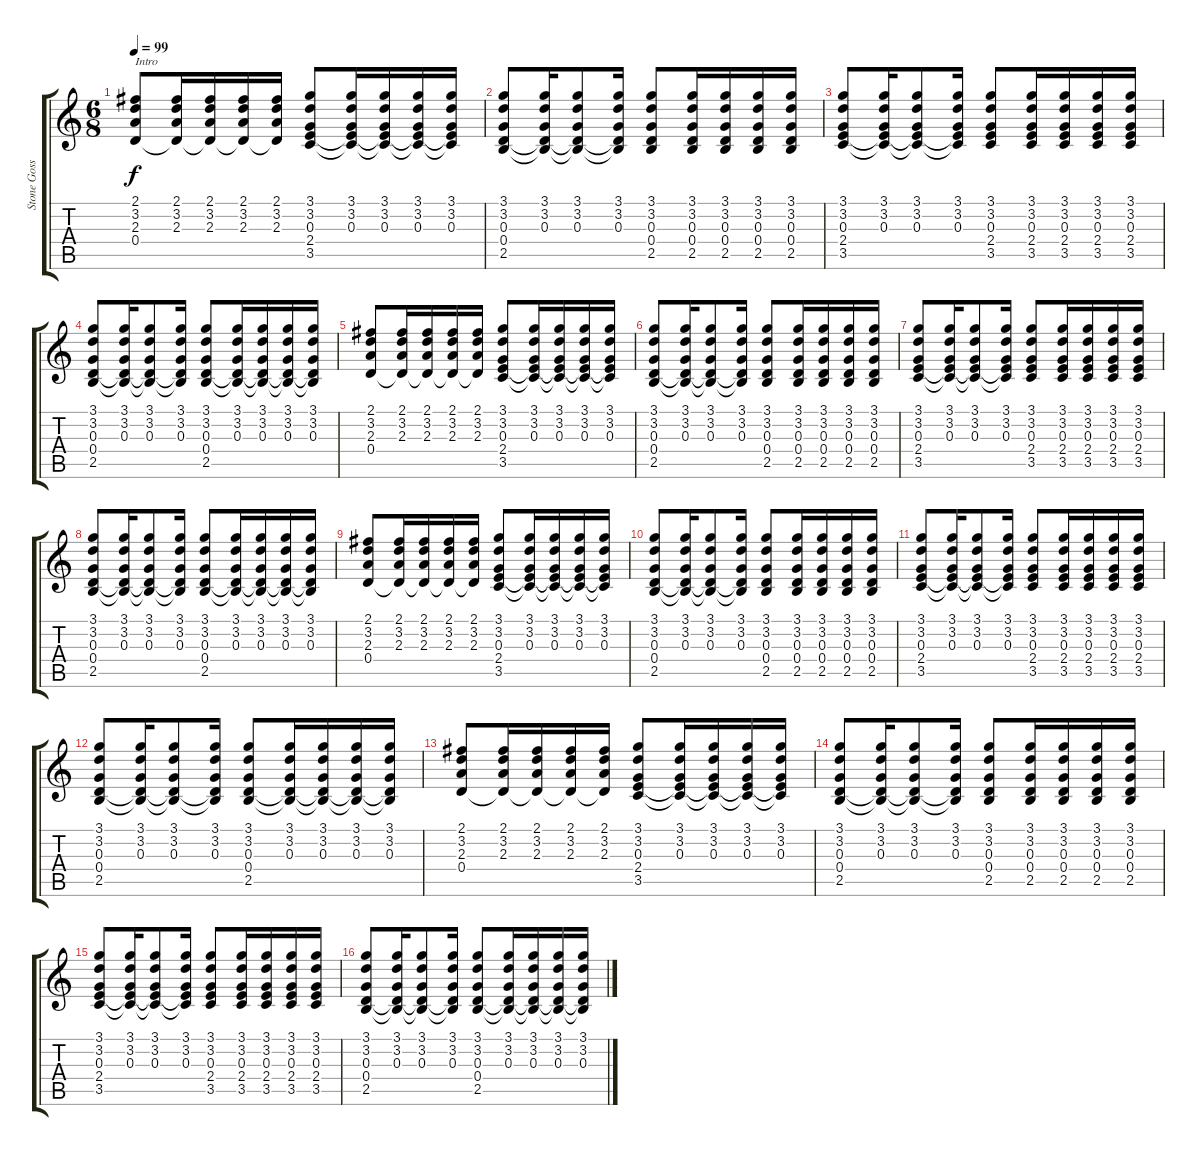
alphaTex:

\track ("Stone Gossard" "Stone Goss") {instrument acousticguitarsteel}
\staff {score tabs}
\tuning (E4 B3 G3 D3 A2 E2) {hide}
\ts (6 8)
\tempo 99
\clef g2
\ks c
(2.1 3.2 2.3 0.4).8{txt "Intro" dy f instrument acousticguitarsteel} (2.1 3.2 2.3 0.4{t}).16 (2.1 3.2 2.3 0.4{t}).16 (2.1 3.2 2.3 0.4{t}).16 (2.1 3.2 2.3 0.4{t}).16 (3.1 3.2 0.3 2.4 3.5).8 (3.1 3.2 0.3 2.4{t} 3.5{t}).16 (3.1 3.2 0.3 2.4{t} 3.5{t}).16 (3.1 3.2 0.3 2.4{t} 3.5{t}).16 (3.1 3.2 0.3 2.4{t} 3.5{t}).16 |
(3.1 3.2 0.3 0.4 2.5).8 (3.1 3.2 0.3 0.4{t} 2.5{t}).16 (3.1 3.2 0.3 0.4{t} 2.5{t}).8 (3.1 3.2 0.3 0.4{t} 2.5{t}).16 (3.1 3.2 0.3 0.4 2.5).8 (3.1 3.2 0.3 0.4 2.5).16 (3.1 3.2 0.3 0.4 2.5).16 (3.1 3.2 0.3 0.4 2.5).16 (3.1 3.2 0.3 0.4 2.5).16 |
(3.1 3.2 0.3 2.4 3.5).8 (3.1 3.2 0.3 2.4{t} 3.5{t}).16 (3.1 3.2 0.3 2.4{t} 3.5{t}).8 (3.1 3.2 0.3 2.4{t} 3.5{t}).16 (3.1 3.2 0.3 2.4 3.5).8 (3.1 3.2 0.3 2.4 3.5).16 (3.1 3.2 0.3 2.4 3.5).16 (3.1 3.2 0.3 2.4 3.5).16 (3.1 3.2 0.3 2.4 3.5).16 |
(3.1 3.2 0.3 0.4 2.5).8 (3.1 3.2 0.3 0.4{t} 2.5{t}).16 (3.1 3.2 0.3 0.4{t} 2.5{t}).8 (3.1 3.2 0.3 0.4{t} 2.5{t}).16 (3.1 3.2 0.3 0.4 2.5).8 (3.1 3.2 0.3 0.4{t} 2.5{t}).16 (3.1 3.2 0.3 0.4{t} 2.5{t}).16 (3.1 3.2 0.3 0.4{t} 2.5{t}).16 (3.1 3.2 0.3 0.4{t} 2.5{t}).16 |
(2.1 3.2 2.3 0.4).8 (2.1 3.2 2.3 0.4{t}).16 (2.1 3.2 2.3 0.4{t}).16 (2.1 3.2 2.3 0.4{t}).16 (2.1 3.2 2.3 0.4{t}).16 (3.1 3.2 0.3 2.4 3.5).8 (3.1 3.2 0.3 2.4{t} 3.5{t}).16 (3.1 3.2 0.3 2.4{t} 3.5{t}).16 (3.1 3.2 0.3 2.4{t} 3.5{t}).16 (3.1 3.2 0.3 2.4{t} 3.5{t}).16 |
(3.1 3.2 0.3 0.4 2.5).8 (3.1 3.2 0.3 0.4{t} 2.5{t}).16 (3.1 3.2 0.3 0.4{t} 2.5{t}).8 (3.1 3.2 0.3 0.4{t} 2.5{t}).16 (3.1 3.2 0.3 0.4 2.5).8 (3.1 3.2 0.3 0.4 2.5).16 (3.1 3.2 0.3 0.4 2.5).16 (3.1 3.2 0.3 0.4 2.5).16 (3.1 3.2 0.3 0.4 2.5).16 |
(3.1 3.2 0.3 2.4 3.5).8 (3.1 3.2 0.3 2.4{t} 3.5{t}).16 (3.1 3.2 0.3 2.4{t} 3.5{t}).8 (3.1 3.2 0.3 2.4{t} 3.5{t}).16 (3.1 3.2 0.3 2.4 3.5).8 (3.1 3.2 0.3 2.4 3.5).16 (3.1 3.2 0.3 2.4 3.5).16 (3.1 3.2 0.3 2.4 3.5).16 (3.1 3.2 0.3 2.4 3.5).16 |
(3.1 3.2 0.3 0.4 2.5).8 (3.1 3.2 0.3 0.4{t} 2.5{t}).16 (3.1 3.2 0.3 0.4{t} 2.5{t}).8 (3.1 3.2 0.3 0.4{t} 2.5{t}).16 (3.1 3.2 0.3 0.4 2.5).8 (3.1 3.2 0.3 0.4{t} 2.5{t}).16 (3.1 3.2 0.3 0.4{t} 2.5{t}).16 (3.1 3.2 0.3 0.4{t} 2.5{t}).16 (3.1 3.2 0.3 0.4{t} 2.5{t}).16 |
(2.1 3.2 2.3 0.4).8 (2.1 3.2 2.3 0.4{t}).16 (2.1 3.2 2.3 0.4{t}).16 (2.1 3.2 2.3 0.4{t}).16 (2.1 3.2 2.3 0.4{t}).16 (3.1 3.2 0.3 2.4 3.5).8 (3.1 3.2 0.3 2.4{t} 3.5{t}).16 (3.1 3.2 0.3 2.4{t} 3.5{t}).16 (3.1 3.2 0.3 2.4{t} 3.5{t}).16 (3.1 3.2 0.3 2.4{t} 3.5{t}).16 |
(3.1 3.2 0.3 0.4 2.5).8 (3.1 3.2 0.3 0.4{t} 2.5{t}).16 (3.1 3.2 0.3 0.4{t} 2.5{t}).8 (3.1 3.2 0.3 0.4{t} 2.5{t}).16 (3.1 3.2 0.3 0.4 2.5).8 (3.1 3.2 0.3 0.4 2.5).16 (3.1 3.2 0.3 0.4 2.5).16 (3.1 3.2 0.3 0.4 2.5).16 (3.1 3.2 0.3 0.4 2.5).16 |
(3.1 3.2 0.3 2.4 3.5).8 (3.1 3.2 0.3 2.4{t} 3.5{t}).16 (3.1 3.2 0.3 2.4{t} 3.5{t}).8 (3.1 3.2 0.3 2.4{t} 3.5{t}).16 (3.1 3.2 0.3 2.4 3.5).8 (3.1 3.2 0.3 2.4 3.5).16 (3.1 3.2 0.3 2.4 3.5).16 (3.1 3.2 0.3 2.4 3.5).16 (3.1 3.2 0.3 2.4 3.5).16 |
(3.1 3.2 0.3 0.4 2.5).8 (3.1 3.2 0.3 0.4{t} 2.5{t}).16 (3.1 3.2 0.3 0.4{t} 2.5{t}).8 (3.1 3.2 0.3 0.4{t} 2.5{t}).16 (3.1 3.2 0.3 0.4 2.5).8 (3.1 3.2 0.3 0.4{t} 2.5{t}).16 (3.1 3.2 0.3 0.4{t} 2.5{t}).16 (3.1 3.2 0.3 0.4{t} 2.5{t}).16 (3.1 3.2 0.3 0.4{t} 2.5{t}).16 |
(2.1 3.2 2.3 0.4).8 (2.1 3.2 2.3 0.4{t}).16 (2.1 3.2 2.3 0.4{t}).16 (2.1 3.2 2.3 0.4{t}).16 (2.1 3.2 2.3 0.4{t}).16 (3.1 3.2 0.3 2.4 3.5).8 (3.1 3.2 0.3 2.4{t} 3.5{t}).16 (3.1 3.2 0.3 2.4{t} 3.5{t}).16 (3.1 3.2 0.3 2.4{t} 3.5{t}).16 (3.1 3.2 0.3 2.4{t} 3.5{t}).16 |
(3.1 3.2 0.3 0.4 2.5).8 (3.1 3.2 0.3 0.4{t} 2.5{t}).16 (3.1 3.2 0.3 0.4{t} 2.5{t}).8 (3.1 3.2 0.3 0.4{t} 2.5{t}).16 (3.1 3.2 0.3 0.4 2.5).8 (3.1 3.2 0.3 0.4 2.5).16 (3.1 3.2 0.3 0.4 2.5).16 (3.1 3.2 0.3 0.4 2.5).16 (3.1 3.2 0.3 0.4 2.5).16 |
(3.1 3.2 0.3 2.4 3.5).8 (3.1 3.2 0.3 2.4{t} 3.5{t}).16 (3.1 3.2 0.3 2.4{t} 3.5{t}).8 (3.1 3.2 0.3 2.4{t} 3.5{t}).16 (3.1 3.2 0.3 2.4 3.5).8 (3.1 3.2 0.3 2.4 3.5).16 (3.1 3.2 0.3 2.4 3.5).16 (3.1 3.2 0.3 2.4 3.5).16 (3.1 3.2 0.3 2.4 3.5).16 |
(3.1 3.2 0.3 0.4 2.5).8 (3.1 3.2 0.3 0.4{t} 2.5{t}).16 (3.1 3.2 0.3 0.4{t} 2.5{t}).8 (3.1 3.2 0.3 0.4{t} 2.5{t}).16 (3.1 3.2 0.3 0.4 2.5).8 (3.1 3.2 0.3 0.4{t} 2.5{t}).16 (3.1 3.2 0.3 0.4{t} 2.5{t}).16 (3.1 3.2 0.3 0.4{t} 2.5{t}).16 (3.1 3.2 0.3 0.4{t} 2.5{t}).16
